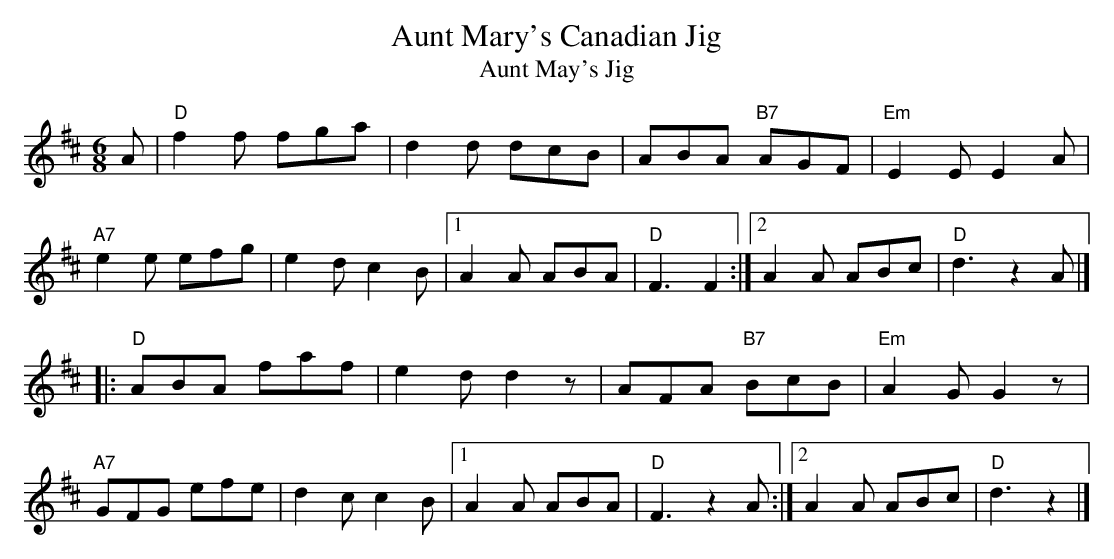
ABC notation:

X:1
T: Aunt Mary's Canadian Jig
T:Aunt May's Jig
M: 6/8
K: D
A| "D"f2f fga| d2d dcB| ABA "B7"AGF| "Em"E2E E2A|
"A7"e2e efg| e2d c2B|1 A2A ABA| "D"F3 F2:|2A2A ABc| "D"d3 z2A|]
|: "D"ABA faf| e2d d2z| AFA "B7"BcB| "Em"A2G G2z|
"A7"GFG efe| d2c c2B|1 A2A ABA| "D"F3  z2A:|2 A2A ABc| "D"d3z2|]
